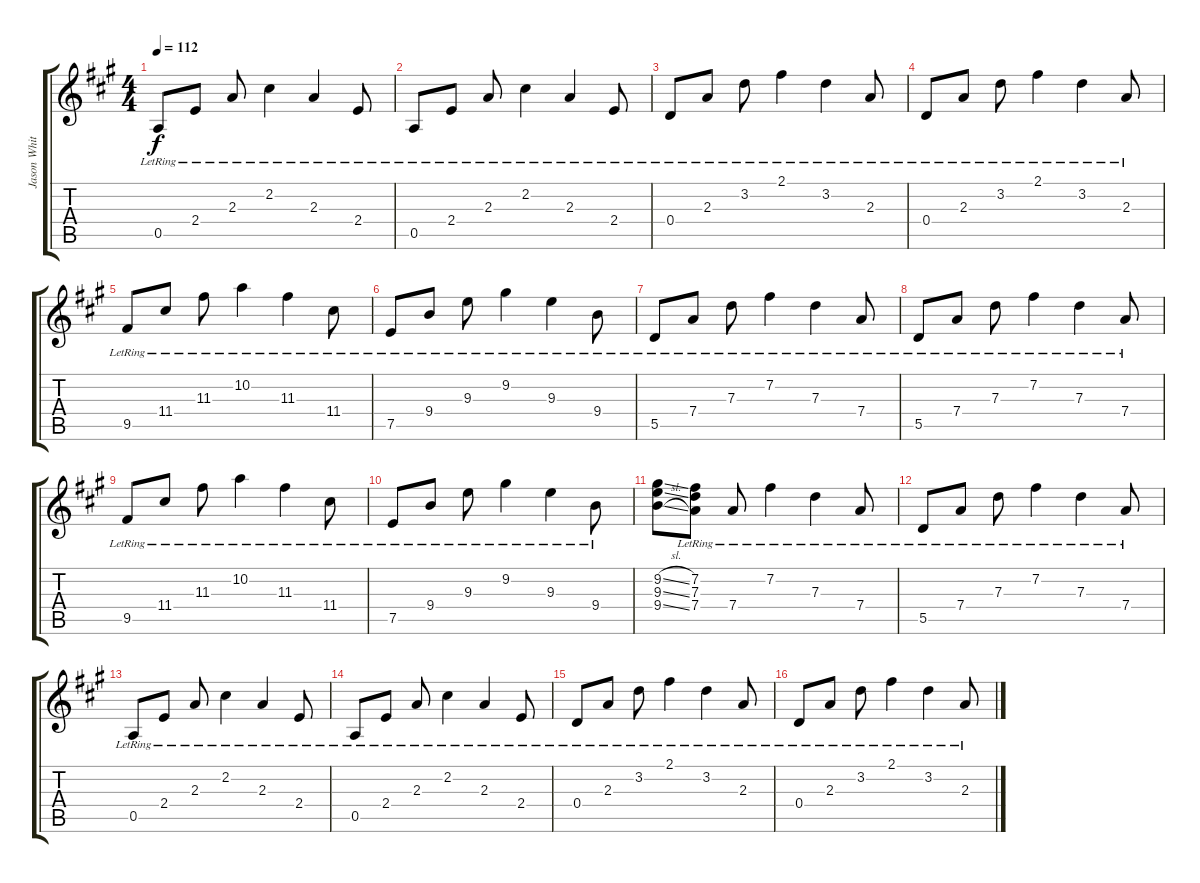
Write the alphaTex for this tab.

\track ("Jason White" "Jason Whit") {instrument electricguitarclean}
\staff {score tabs}
\tuning (E4 B3 G3 D3 A2 E2) {hide}
\ts (4 4)
\tempo 112
\clef g2
\ks a
0.5{lr}.8{dy f} 2.4{lr}.8 2.3{lr}.8 2.2{lr}.4 2.3{lr}.4 2.4{lr}.8 |
0.5{lr}.8 2.4{lr}.8 2.3{lr}.8 2.2{lr}.4 2.3{lr}.4 2.4{lr}.8 |
0.4{lr}.8 2.3{lr}.8 3.2{lr}.8 2.1{lr}.4 3.2{lr}.4 2.3{lr}.8 |
0.4{lr}.8 2.3{lr}.8 3.2{lr}.8 2.1{lr}.4 3.2{lr}.4 2.3{lr}.8 |
9.5{lr}.8 11.4{lr}.8 11.3{lr}.8 10.2{lr}.4 11.3{lr}.4 11.4{lr}.8 |
7.5{lr}.8 9.4{lr}.8 9.3{lr}.8 9.2{lr}.4 9.3{lr}.4 9.4{lr}.8 |
5.5{lr}.8 7.4{lr}.8 7.3{lr}.8 7.2{lr}.4 7.3{lr}.4 7.4{lr}.8 |
5.5{lr}.8 7.4{lr}.8 7.3{lr}.8 7.2{lr}.4 7.3{lr}.4 7.4{lr}.8 |
9.5{lr}.8 11.4{lr}.8 11.3{lr}.8 10.2{lr}.4 11.3{lr}.4 11.4{lr}.8 |
7.5{lr}.8 9.4{lr}.8 9.3{lr}.8 9.2{lr}.4 9.3{lr}.4 9.4{lr}.8 |
(9.2{sl} 9.3{sl} 9.4{sl}).8 (7.2{lr} 7.3{lr} 7.4{lr}).8 7.4{lr}.8 7.2{lr}.4 7.3{lr}.4 7.4{lr}.8 |
5.5{lr}.8 7.4{lr}.8 7.3{lr}.8 7.2{lr}.4 7.3{lr}.4 7.4{lr}.8 |
0.5{lr}.8 2.4{lr}.8 2.3{lr}.8 2.2{lr}.4 2.3{lr}.4 2.4{lr}.8 |
0.5{lr}.8 2.4{lr}.8 2.3{lr}.8 2.2{lr}.4 2.3{lr}.4 2.4{lr}.8 |
0.4{lr}.8 2.3{lr}.8 3.2{lr}.8 2.1{lr}.4 3.2{lr}.4 2.3{lr}.8 |
0.4{lr}.8 2.3{lr}.8 3.2{lr}.8 2.1{lr}.4 3.2{lr}.4 2.3{lr}.8
